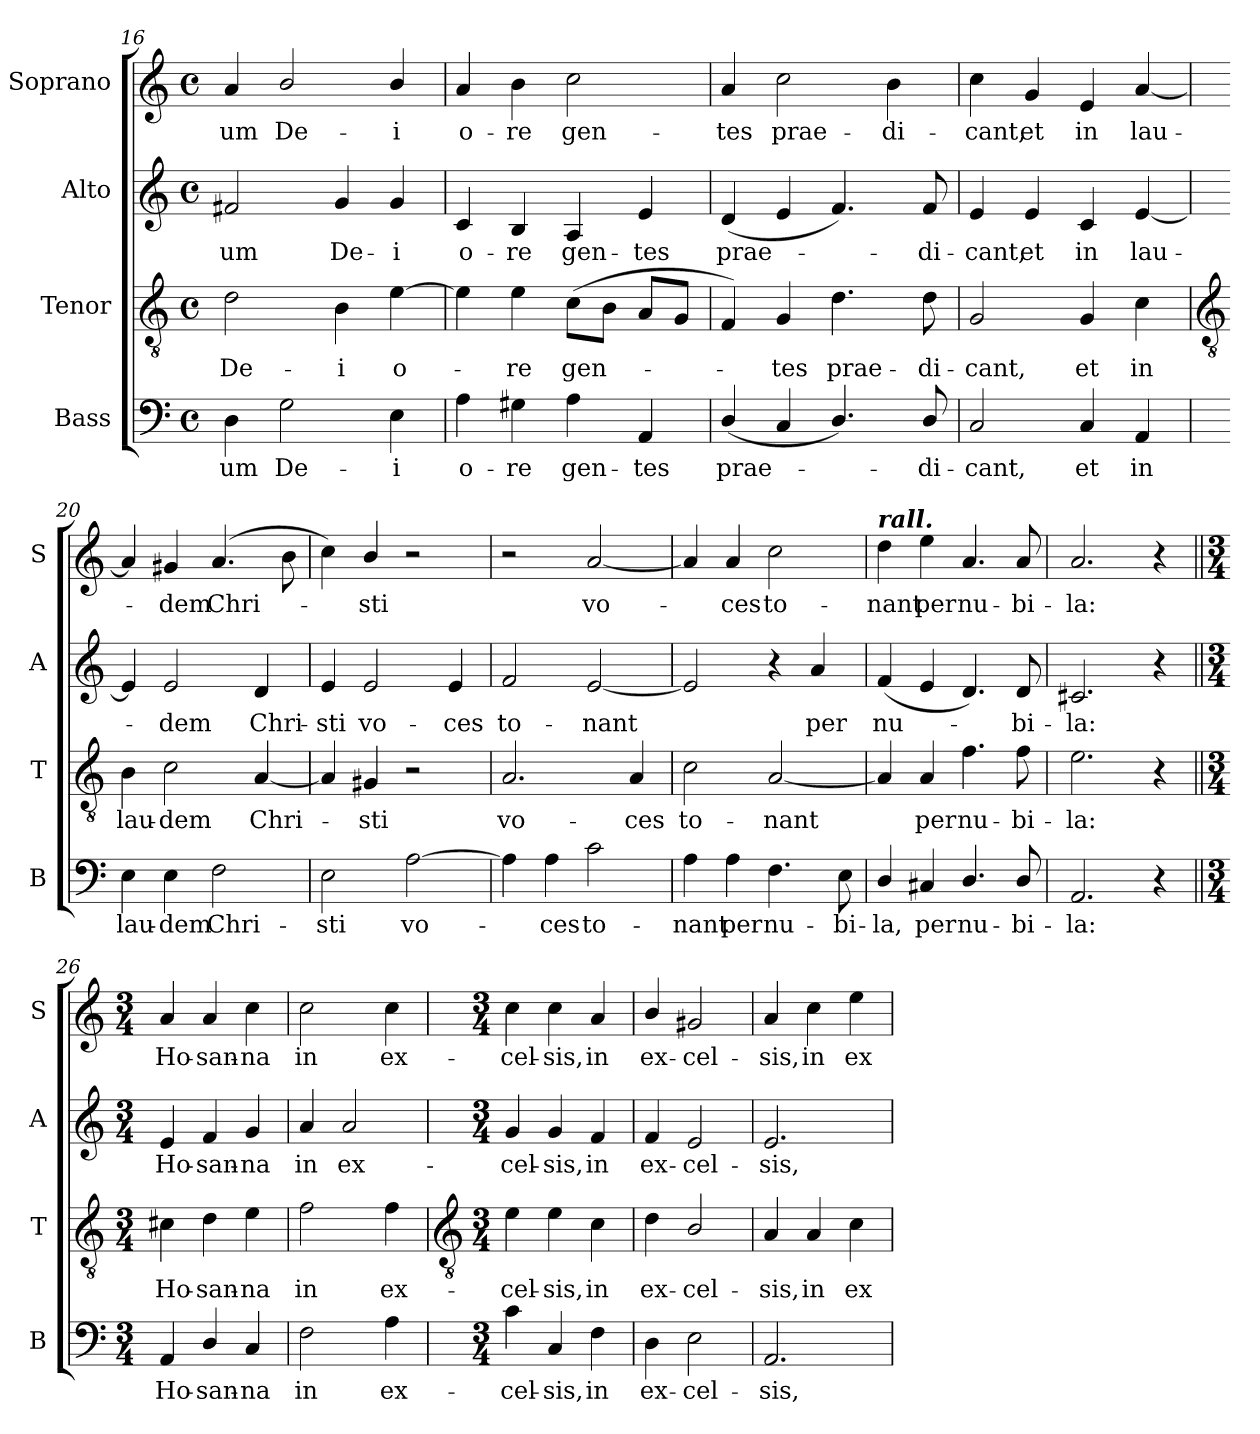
**kern	**text	**kern	**text	**kern	**text	**kern	**text
*part4	*part4	*part3	*part3	*part2	*part2	*part1	*part1
*staff4	*staff4	*staff3	*staff3	*staff2	*staff2	*staff1	*staff1
*I"Bass	*	*I"Tenor	*	*I"Alto	*	*I"Soprano	*
*I'B	*	*I'T	*	*I'A	*	*I'S	*
*clefF4	*	*clefGv2	*	*clefG2	*	*clefG2	*
*k[]	*	*k[]	*	*k[]	*	*k[]	*
*C:	*	*C:	*	*C:	*	*C:	*
*M4/4	*	*M4/4	*	*M4/4	*	*M4/4	*
*met(c)	*	*met(c)	*	*met(c)	*	*met(c)	*
=16	=16	=16	=16	=16	=16	=16	=16
!	!LO:LY:b	!	!LO:LY:b	!	!LO:LY:b	!	!LO:LY:b
4D	-um	2d	De-	2f#X	-um	4a	-um
!	!LO:LY:b	!	!	!	!	!	!LO:LY:b
2G	De-	.	.	.	.	2b/	De-
!	!	!	!LO:LY:b	!	!LO:LY:b	!	!
.	.	4B	-i	4g	De-	.	.
!	!LO:LY:b	!	!LO:LY:b	!	!LO:LY:b	!	!LO:LY:b
4E	-i	[4e	o-	4g	-i	4b/	-i
=17	=17	=17	=17	=17	=17	=17	=17
!	!LO:LY:b	!	!	!	!LO:LY:b	!	!LO:LY:b
4A	o-	4e]	.	4c	o-	4a	o-
!	!LO:LY:b	!	!LO:LY:b	!	!LO:LY:b	!	!LO:LY:b
4G#X	-re	4e	re	4B	-re	4b	-re
!	!LO:LY:b	!	!LO:LY:b	!	!LO:LY:b	!	!LO:LY:b
4A	gen-	(>8cL	gen-	4A	gen-	2cc	gen-
.	.	8BJ	.	.	.	.	.
!	!LO:LY:b	!	!	!	!LO:LY:b	!	!
4AA	-tes	8AL	.	4e	-tes	.	.
.	.	8GJ	.	.	.	.	.
=18	=18	=18	=18	=18	=18	=18	=18
!	!LO:LY:b	!	!	!	!LO:LY:b	!	!LO:LY:b
(<4D/	prae-	4F)	.	(<4d	prae-	4a	-tes
!	!	!	!LO:LY:b	!	!	!	!LO:LY:b
4C	.	4G	tes	4e	.	2cc	prae-
!	!	!	!LO:LY:b	!	!	!	!
4.D/)	.	4.d	prae-	4.f)	.	.	.
!	!	!	!	!	!	!	!LO:LY:b
.	.	.	.	.	.	4b	-di-
!	!LO:LY:b	!	!LO:LY:b	!	!LO:LY:b	!	!
8D/	di-	8d	-di-	8f	di-	.	.
=19	=19	=19	=19	=19	=19	=19	=19
!	!LO:LY:b	!	!LO:LY:b	!	!LO:LY:b	!	!LO:LY:b
2C	-cant,	2G	-cant,	4e	-cant,	4cc	-cant,
!	!	!	!	!	!LO:LY:b	!	!LO:LY:b
.	.	.	.	4e	et	4g	et
!	!LO:LY:b	!	!LO:LY:b	!	!LO:LY:b	!	!LO:LY:b
4C	et	4G	et	4c	in	4e	in
!	!LO:LY:b	!	!LO:LY:b	!	!LO:LY:b	!	!LO:LY:b
4AA	in	4c	in	[4e	lau-	[4a/	lau-
!!LO:LB:g=z
=20	=20	=20	=20	=20	=20	=20	=20
*	*	*clefGv2	*	*	*	*	*
!	!LO:LY:b	!	!LO:LY:b	!	!	!	!
4E	lau-	4B	lau-	4e]	.	4a/]	.
!	!LO:LY:b	!	!LO:LY:b	!	!LO:LY:b	!	!LO:LY:b
4E	-dem	2c	-dem	2e	dem	4g#X	dem
!	!LO:LY:b	!	!	!	!	!	!LO:LY:b
2F	Chri-	.	.	.	.	(>4.a	Chri-
!	!	!	!LO:LY:b	!	!LO:LY:b	!	!
.	.	[4A/	Chri-	4d	Chri-	.	.
.	.	.	.	.	.	8b	.
=21	=21	=21	=21	=21	=21	=21	=21
!	!LO:LY:b	!	!	!	!LO:LY:b	!	!
2E	-sti	4A/]	.	4e	-sti	4cc)	.
!	!	!	!LO:LY:b	!	!LO:LY:b	!	!LO:LY:b
.	.	4G#X	sti	2e	vo-	4b/	sti
!	!LO:LY:b	!	!	!	!	!	!
[2A	vo-	2r	.	.	.	2r	.
!	!	!	!	!	!LO:LY:b	!	!
.	.	.	.	4e	-ces	.	.
=22	=22	=22	=22	=22	=22	=22	=22
!	!	!	!LO:LY:b	!	!LO:LY:b	!	!
4A]	.	2.A	vo-	2f	to-	2r	.
!	!LO:LY:b	!	!	!	!	!	!
4A	ces	.	.	.	.	.	.
!	!LO:LY:b	!	!	!	!LO:LY:b	!	!LO:LY:b
2c	to-	.	.	[2e	-nant	[2a	vo-
!	!	!	!LO:LY:b	!	!	!	!
.	.	4A	-ces	.	.	.	.
=23	=23	=23	=23	=23	=23	=23	=23
!	!LO:LY:b	!	!LO:LY:b	!	!	!	!
4A	-nant	2c	to-	2e]	.	4a]	.
!	!LO:LY:b	!	!	!	!	!	!LO:LY:b
4A	per	.	.	.	.	4a	ces
!	!LO:LY:b	!	!LO:LY:b	!	!	!	!LO:LY:b
4.F	nu-	[2A	-nant	4r	.	2cc	to-
!	!	!	!	!	!LO:LY:b	!	!
.	.	.	.	4a/	per	.	.
!	!LO:LY:b	!	!	!	!	!	!
8E	-bi-	.	.	.	.	.	.
=24	=24	=24	=24	=24	=24	=24	=24
!	!	!	!	!	!	!LO:TX:a:Bi:t=rall.	!
!	!LO:LY:b	!	!	!	!LO:LY:b	!	!LO:LY:b
4D/	-la,	4A]	.	(<4f	nu-	4dd	-nant
!	!LO:LY:b	!	!LO:LY:b	!	!	!	!LO:LY:b
4C#X	per	4A	per	4e	.	4ee	per
!	!LO:LY:b	!	!LO:LY:b	!	!	!	!LO:LY:b
4.D/	nu-	4.f	nu-	4.d)	.	4.a	nu-
!	!LO:LY:b	!	!LO:LY:b	!	!LO:LY:b	!	!LO:LY:b
8D/	-bi-	8f	-bi-	8d	bi-	8a	-bi-
=25	=25	=25	=25	=25	=25	=25	=25
!	!LO:LY:b	!	!LO:LY:b	!	!LO:LY:b	!	!LO:LY:b
2.AA	-la:	2.e	-la:	2.c#X	-la:	2.a	-la:
4r	.	4r	.	4r	.	4r	.
=26||	=26||	=26||	=26||	=26||	=26||	=26||	=26||
*M3/4	*	*M3/4	*	*M3/4	*	*M3/4	*
!	!LO:LY:b	!	!LO:LY:b	!	!LO:LY:b	!	!LO:LY:b
4AA	Ho-	4c#X	Ho-	4e	Ho-	4a	Ho-
!	!LO:LY:b	!	!LO:LY:b	!	!LO:LY:b	!	!LO:LY:b
4D/	-san-	4d	-san-	4f	-san-	4a	-san-
!	!LO:LY:b	!	!LO:LY:b	!	!LO:LY:b	!	!LO:LY:b
4C	-na	4e	-na	4g	-na	4cc	-na
=27	=27	=27	=27	=27	=27	=27	=27
!	!LO:LY:b	!	!LO:LY:b	!	!LO:LY:b	!	!LO:LY:b
2F	in	2f	in	4a	in	2cc	in
!	!	!	!	!	!LO:LY:b	!	!
.	.	.	.	2a	ex-	.	.
!	!LO:LY:b	!	!LO:LY:b	!	!	!	!LO:LY:b
4A	ex-	4f	ex-	.	.	4cc	ex-
!!LO:LB:g=z
=28	=28	=28	=28	=28	=28	=28	=28
*	*	*clefGv2	*	*	*	*	*
*M3/4	*	*M3/4	*	*M3/4	*	*M3/4	*
!	!LO:LY:b	!	!LO:LY:b	!	!LO:LY:b	!	!LO:LY:b
4c	-cel-	4e	-cel-	4g	-cel-	4cc	-cel-
!	!LO:LY:b	!	!LO:LY:b	!	!LO:LY:b	!	!LO:LY:b
4C	-sis,	4e	-sis,	4g	-sis,	4cc	-sis,
!	!LO:LY:b	!	!LO:LY:b	!	!LO:LY:b	!	!LO:LY:b
4F	in	4c	in	4f	in	4a	in
=29	=29	=29	=29	=29	=29	=29	=29
!	!LO:LY:b	!	!LO:LY:b	!	!LO:LY:b	!	!LO:LY:b
4D	ex-	4d	ex-	4f	ex-	4b/	ex-
!	!LO:LY:b	!	!LO:LY:b	!	!LO:LY:b	!	!LO:LY:b
2E	-cel-	2B/	-cel-	2e	-cel-	2g#X	-cel-
=30	=30	=30	=30	=30	=30	=30	=30
!	!LO:LY:b	!	!LO:LY:b	!	!LO:LY:b	!	!LO:LY:b
2.AA	-sis,	4A	-sis,	2.e	-sis,	4a	-sis,
!	!	!	!LO:LY:b	!	!	!	!LO:LY:b
.	.	4A	in	.	.	4cc	in
!	!	!	!LO:LY:b	!	!	!	!LO:LY:b
.	.	4c	ex-	.	.	4ee	ex-
=	=	=	=	=	=	=	=
*-	*-	*-	*-	*-	*-	*-	*-
